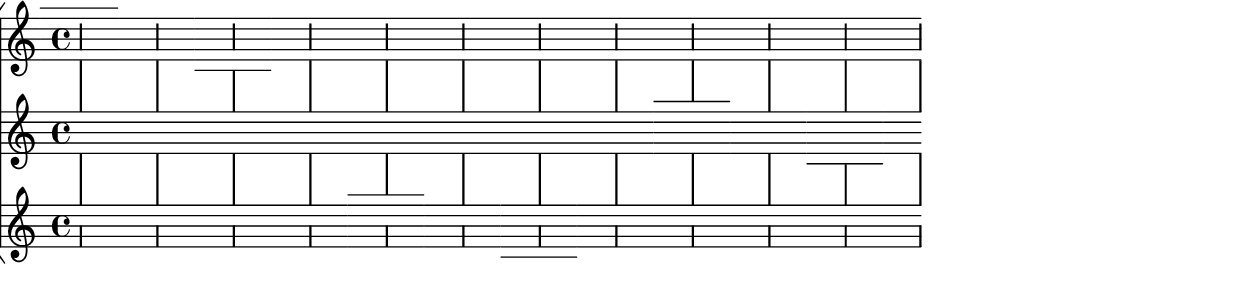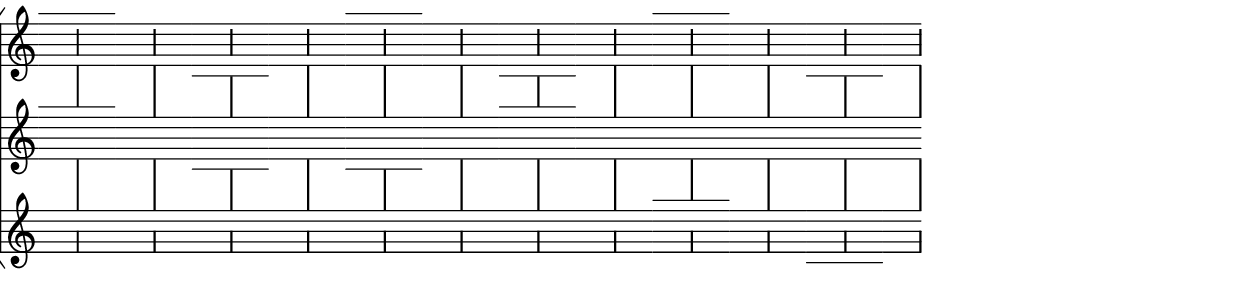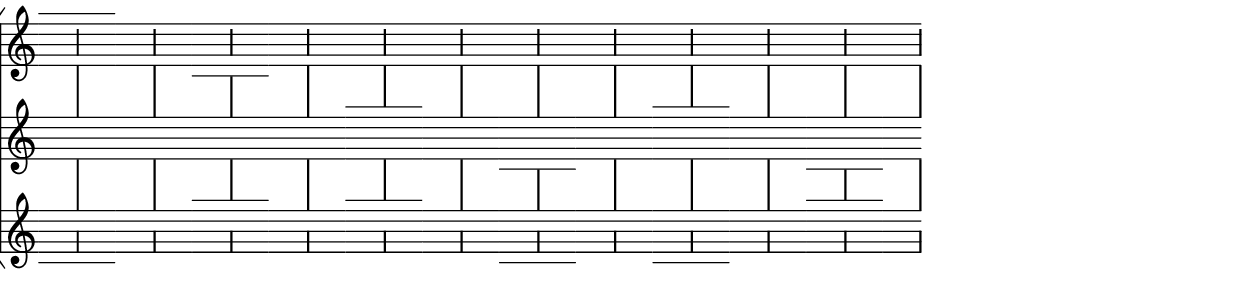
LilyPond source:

%% Generated by lilypond-book.py
%% Options: [exampleindent=10.16\mm,indent=0\mm,line-width=160\mm]
\include "lilypond-book-preamble.ly"


% ****************************************************************
% Start cut-&-pastable-section
% ****************************************************************



\paper {
  indent = 0\mm
  line-width = 160\mm
  % offset the left padding, also add 1mm as lilypond creates cropped
  % images with a little space on the right
  line-width = #(- line-width (* mm  3.000000) (* mm 1))
}

\layout {
  
}





% ****************************************************************
% ly snippet:
% ****************************************************************
\sourcefilename "/home/karlin/lilypond-git/input/regression/bar-extent.ly"
\sourcefileline 0
\header {
   texidoc = "Bar line extent can be customised and the customised value
   must be respected when staff symbol is changed temporarily (e.g. to
   simulate ledger lines of renaissance prints and manuscripts);
   moreover, span bars should not enter the staves."
}


\version "2.17.6"

ledgerUp =
{
  s2
  \stopStaff
  \override Staff.StaffSymbol.line-positions = #'(-4 -2 0 2 4 6)
  \startStaff
  s2
  \noBreak
  s2
  \stopStaff
  \revert Staff.StaffSymbol.line-positions
  \startStaff
  s2
}

ledgerDown =
{
  s2
  \stopStaff
  \override Staff.StaffSymbol.line-positions = #'(-6 -4 -2 0 2 4)
  \startStaff
  s1
  \stopStaff
  \revert Staff.StaffSymbol.line-positions
  \startStaff
  s2
}

\new StaffGroup
<<
  \new Staff \with
  {
    \override BarLine.bar-extent = #'(-1 . 1.5)
  }
  {
    \ledgerUp \ledgerDown
    s1*4
    s1*4
    \ledgerUp \ledgerDown
    \ledgerUp \ledgerDown
    \ledgerUp \ledgerDown
    \ledgerUp \ledgerDown
    s1*4
    s1*4
  }

  \new Staff \with
  {
    \override BarLine.bar-extent = #'(0 . 0)
  }
  {
    s1*4
    s1*4
    \ledgerUp \ledgerDown
    \ledgerUp \ledgerDown
    \ledgerDown \ledgerUp
    s1*4
    s1*4
    \ledgerUp \ledgerDown
    \ledgerUp \ledgerDown
  }

  \new Staff \with
  {
    \override BarLine.bar-extent = #'(-2 . 0)
  }
  {
    s1*4
    \ledgerUp \ledgerDown
    s1*4
    s1*4
    s1*4
    \ledgerUp \ledgerDown
    \ledgerDown \ledgerUp
    \ledgerUp \ledgerDown
    \ledgerDown \ledgerUp
  }
>>



% ****************************************************************
% end ly snippet
% ****************************************************************
